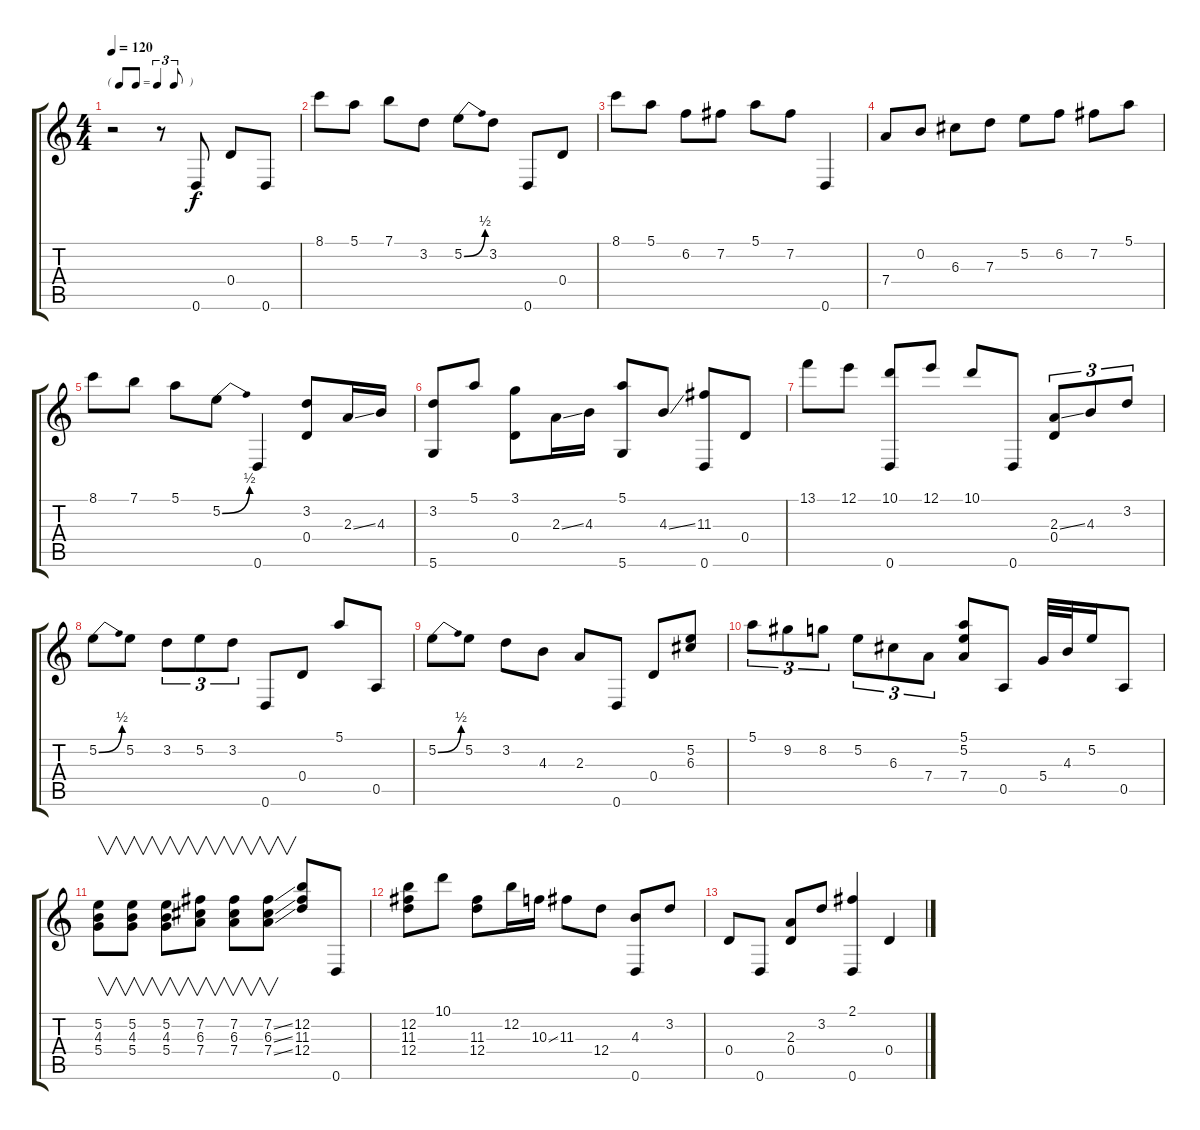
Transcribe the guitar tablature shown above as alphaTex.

\track "" {instrument acousticguitarnylon}
\staff {score tabs}
\tuning (E4 B3 G3 D3 A2 D2) {hide}
\ts (4 4)
\tf triplet8th
\tempo 120
\clef g2
\ks c
r.2{dy f instrument acousticguitarnylon} r.8 0.6.8 0.4.8 0.6.8 |
8.1.8 5.1.8 7.1.8 3.2.8 5.2{be (bend 0 0 60 2)}.8 3.2.8 0.6.8 0.4.8 |
8.1.8 5.1.8 6.2.8 7.2.8 5.1.8 7.2.8 0.6.4 |
7.4.8 0.2.8 6.3.8 7.3.8 5.2.8 6.2.8 7.2.8 5.1.8 |
8.1.8 7.1.8 5.1.8 5.2{be (bend 0 0 60 2)}.8 0.6.4 (3.2 0.4).8 2.3{ss}.16 4.3.16 |
(3.2 5.6).8 5.1.8 (3.1 0.4).8 2.3{ss}.16 4.3.16 (5.1 5.6).8 4.3{ss}.8 (11.3 0.6).8 0.4.8 |
13.1.8 12.1.8 (10.1 0.6).8 12.1.8 10.1.8 0.6.8 (2.3{ss} 0.4).8{tu (3 2)} 4.3.8{tu (3 2)} 3.2.8{tu (3 2)} |
5.2{be (bend 0 0 60 2)}.8 5.2.8 3.2.8{tu (3 2)} 5.2.8{tu (3 2)} 3.2.8{tu (3 2)} 0.6.8 0.4.8 5.1.8 0.5.8 |
5.2{be (bend 0 0 60 2)}.8 5.2.8 3.2.8 4.3.8 2.3.8 0.6.8 0.4.8 (5.2 6.3).8 |
5.1.8{tu (3 2)} 9.2.8{tu (3 2)} 8.2.8{tu (3 2)} 5.2.8{tu (3 2)} 6.3.8{tu (3 2)} 7.4.8{tu (3 2)} (5.1 5.2 7.4).8 0.5.8 5.4.32 4.3.32 5.2.16 0.5.8 |
(5.2 4.3 5.4).8{v} (5.2 4.3 5.4).8{v} (5.2 4.3 5.4).8{v} (7.2 6.3 7.4).8{v} (7.2 6.3 7.4).8{v} (7.2{ss} 6.3{ss} 7.4{ss}).8{v} (12.2 11.3 12.4).8 0.6.8 |
(12.2 11.3 12.4).8 10.1.8 (11.3 12.4).8 12.2.16 10.3{ss}.16 11.3.8 12.4.8 (4.3 0.6).8 3.2.8 |
0.4.8 0.6.8 (2.3 0.4).8 3.2.8 (2.1 0.6).4 0.4.4
